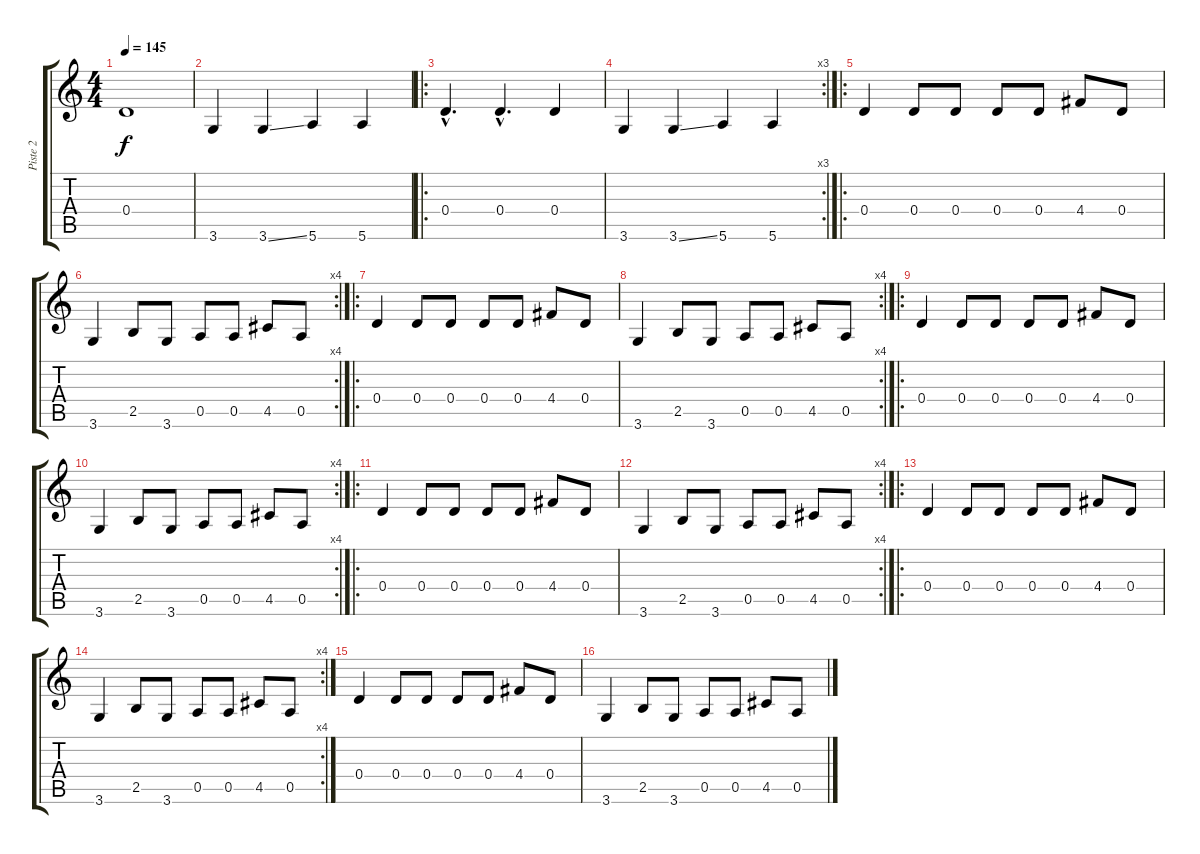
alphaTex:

\track ("Piste 2" "Piste 2") {instrument electricbassfinger}
\staff {score tabs}
\tuning (E4 B3 G3 D3 A2 E2) {hide}
\ts (4 4)
\tempo 145
\clef g2
\ks c
0.4.1{dy f instrument electricbassfinger} |
3.6.4 3.6{ss}.4 5.6.4 5.6.4 |
\ro
0.4{hac}.4{d} 0.4{hac}.4{d} 0.4.4 |
\rc 3
3.6.4 3.6{ss}.4 5.6.4 5.6.4 |
\ro
0.4.4 0.4.8 0.4.8 0.4.8 0.4.8 4.4.8 0.4.8 |
\rc 4
3.6.4 2.5.8 3.6.8 0.5.8 0.5.8 4.5.8 0.5.8 |
\ro
0.4.4 0.4.8 0.4.8 0.4.8 0.4.8 4.4.8 0.4.8 |
\rc 4
3.6.4 2.5.8 3.6.8 0.5.8 0.5.8 4.5.8 0.5.8 |
\ro
0.4.4 0.4.8 0.4.8 0.4.8 0.4.8 4.4.8 0.4.8 |
\rc 4
3.6.4 2.5.8 3.6.8 0.5.8 0.5.8 4.5.8 0.5.8 |
\ro
0.4.4 0.4.8 0.4.8 0.4.8 0.4.8 4.4.8 0.4.8 |
\rc 4
3.6.4 2.5.8 3.6.8 0.5.8 0.5.8 4.5.8 0.5.8 |
\ro
0.4.4 0.4.8 0.4.8 0.4.8 0.4.8 4.4.8 0.4.8 |
\rc 4
3.6.4 2.5.8 3.6.8 0.5.8 0.5.8 4.5.8 0.5.8 |
0.4.4 0.4.8 0.4.8 0.4.8 0.4.8 4.4.8 0.4.8 |
3.6.4 2.5.8 3.6.8 0.5.8 0.5.8 4.5.8 0.5.8
